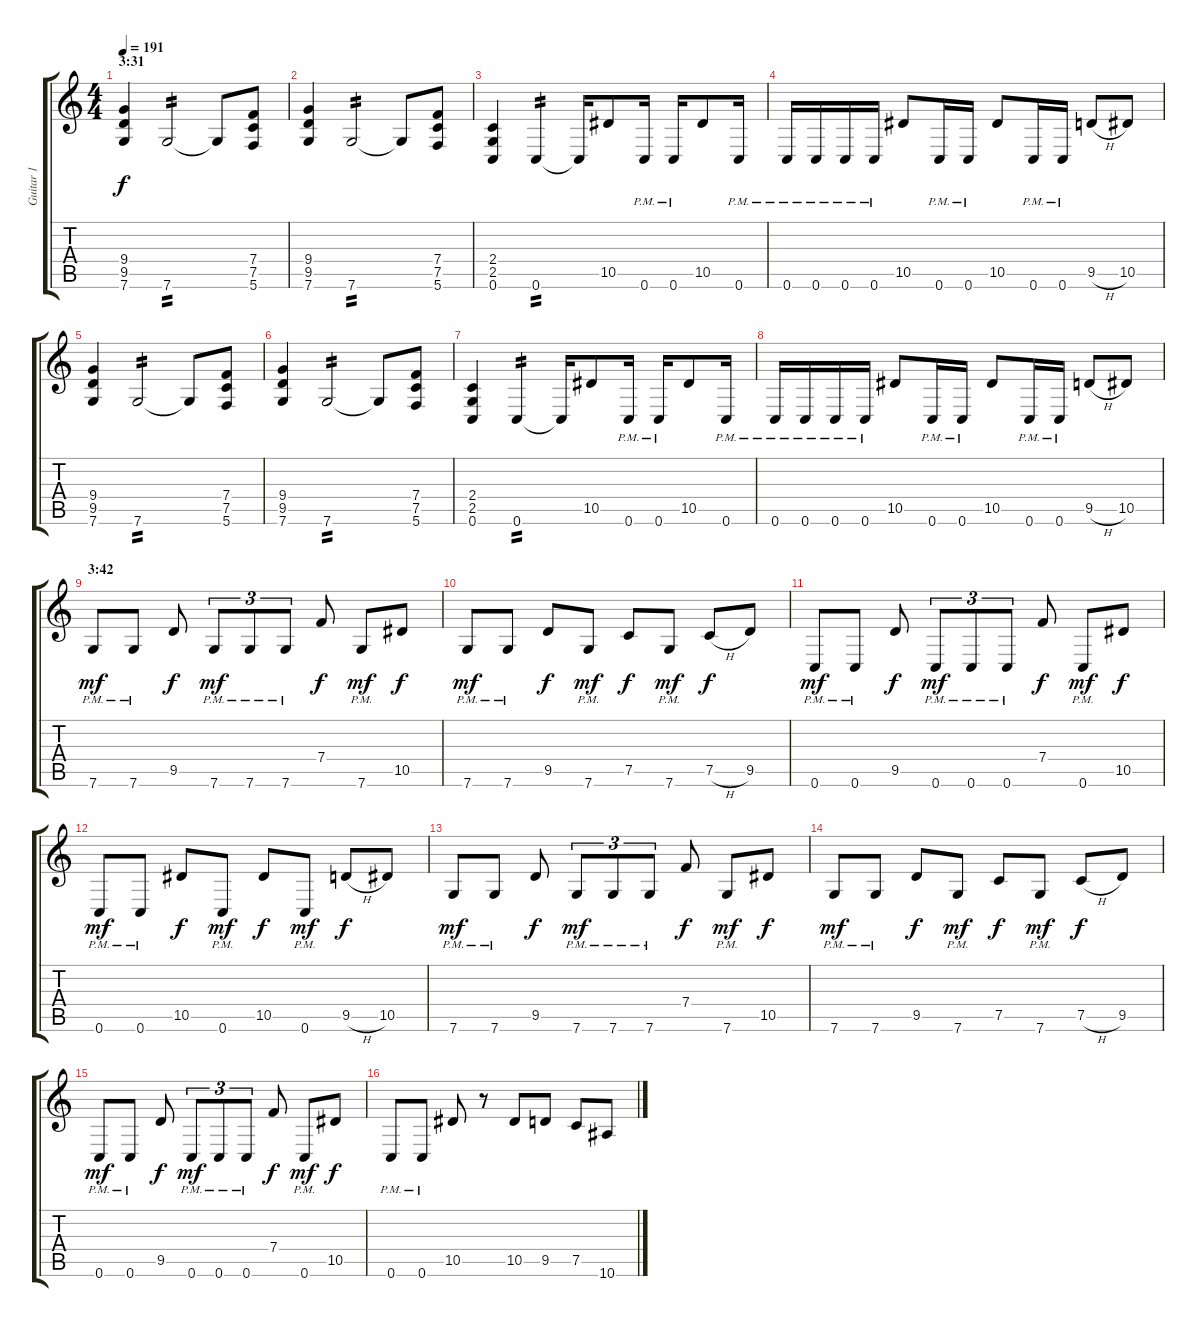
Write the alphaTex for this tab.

\track ("Guitar 1" "Guitar 1") {instrument distortionguitar}
\staff {score tabs}
\tuning (C4 G3 Eb3 Bb2 F2 C2) {hide}
\ts (4 4)
\section ("" "3:31")
\tempo 191
\clef g2
\ks c
(9.4 9.5 7.6).4{dy f} 7.6.2{tp 2} 7.6{t}.8 (7.4 7.5 5.6).8 |
(9.4 9.5 7.6).4 7.6.2{tp 2} 7.6{t}.8 (7.4 7.5 5.6).8 |
(2.4 2.5 0.6).4 0.6.4{tp 2} 0.6{t}.16 10.5.8 0.6{pm}.16 0.6{pm}.16 10.5.8 0.6{pm}.16 |
0.6{pm}.16 0.6{pm}.16 0.6{pm}.16 0.6{pm}.16 10.5.8 0.6{pm}.16 0.6{pm}.16 10.5.8 0.6{pm}.16 0.6{pm}.16 9.5{h}.8 10.5.8 |
(9.4 9.5 7.6).4 7.6.2{tp 2} 7.6{t}.8 (7.4 7.5 5.6).8 |
(9.4 9.5 7.6).4 7.6.2{tp 2} 7.6{t}.8 (7.4 7.5 5.6).8 |
(2.4 2.5 0.6).4 0.6.4{tp 2} 0.6{t}.16 10.5.8 0.6{pm}.16 0.6{pm}.16 10.5.8 0.6{pm}.16 |
0.6{pm}.16 0.6{pm}.16 0.6{pm}.16 0.6{pm}.16 10.5.8 0.6{pm}.16 0.6{pm}.16 10.5.8 0.6{pm}.16 0.6{pm}.16 9.5{h}.8 10.5.8 |
\section ("" "3:42")
7.6{pm}.8{dy mf} 7.6{pm}.8 9.5.8{dy f} 7.6{pm}.8{tu (3 2) dy mf} 7.6{pm}.8{tu (3 2)} 7.6{pm}.8{tu (3 2)} 7.4.8{dy f} 7.6{pm}.8{dy mf} 10.5.8{dy f} |
7.6{pm}.8{dy mf} 7.6{pm}.8 9.5.8{dy f} 7.6{pm}.8{dy mf} 7.5.8{dy f} 7.6{pm}.8{dy mf} 7.5{h}.8{dy f} 9.5.8 |
0.6{pm}.8{dy mf} 0.6{pm}.8 9.5.8{dy f} 0.6{pm}.8{tu (3 2) dy mf} 0.6{pm}.8{tu (3 2)} 0.6{pm}.8{tu (3 2)} 7.4.8{dy f} 0.6{pm}.8{dy mf} 10.5.8{dy f} |
0.6{pm}.8{dy mf} 0.6{pm}.8 10.5.8{dy f} 0.6{pm}.8{dy mf} 10.5.8{dy f} 0.6{pm}.8{dy mf} 9.5{h}.8{dy f} 10.5.8 |
7.6{pm}.8{dy mf} 7.6{pm}.8 9.5.8{dy f} 7.6{pm}.8{tu (3 2) dy mf} 7.6{pm}.8{tu (3 2)} 7.6{pm}.8{tu (3 2)} 7.4.8{dy f} 7.6{pm}.8{dy mf} 10.5.8{dy f} |
7.6{pm}.8{dy mf} 7.6{pm}.8 9.5.8{dy f} 7.6{pm}.8{dy mf} 7.5.8{dy f} 7.6{pm}.8{dy mf} 7.5{h}.8{dy f} 9.5.8 |
0.6{pm}.8{dy mf} 0.6{pm}.8 9.5.8{dy f} 0.6{pm}.8{tu (3 2) dy mf} 0.6{pm}.8{tu (3 2)} 0.6{pm}.8{tu (3 2)} 7.4.8{dy f} 0.6{pm}.8{dy mf} 10.5.8{dy f} |
0.6{pm}.8 0.6{pm}.8 10.5.8 r.8 10.5.8 9.5.8 7.5.8 10.6.8
